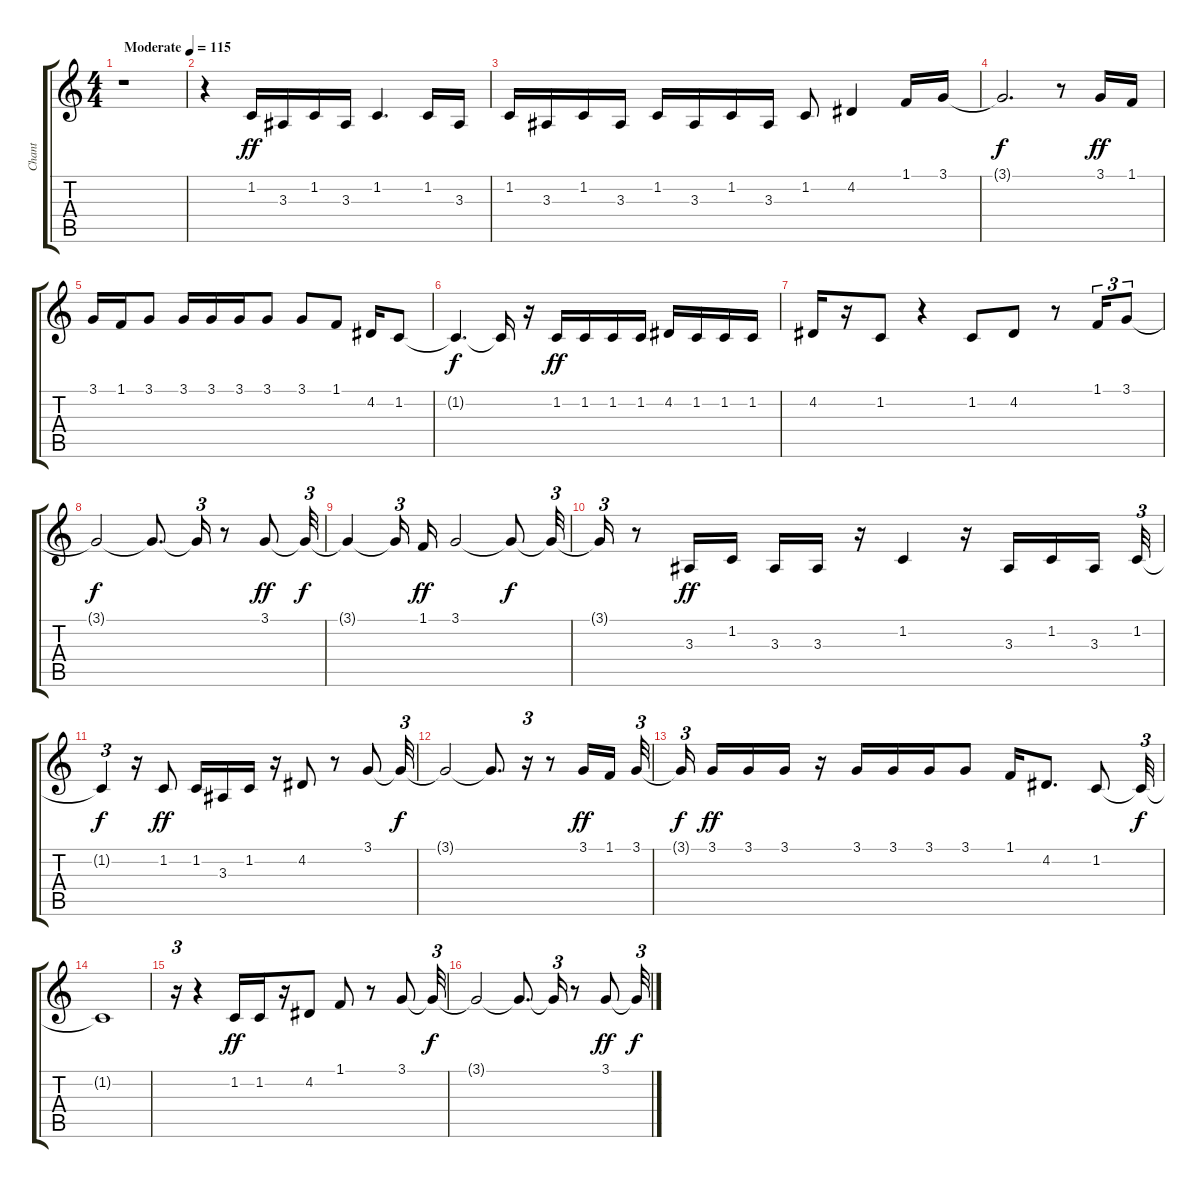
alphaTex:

\track ("Chant" "Chant") {instrument violin}
\staff {score tabs}
\tuning (E4 B3 G3 D3 A2 E2) {hide}
\ts (4 4)
\tempo (115 "Moderate")
\clef g2
\ks c
r.1{dy ff instrument violin} |
r.4 1.2.16 3.3.16 1.2.16 3.3.16 1.2.4{d} 1.2.16 3.3.16 |
1.2.16 3.3.16 1.2.16 3.3.16 1.2.16 3.3.16 1.2.16 3.3.16 1.2.8 4.2.4 1.1.16 3.1.16 |
3.1{t}.2{d dy f} r.8 3.1.16{dy ff} 1.1.16 |
3.1.16 1.1.16 3.1.8 3.1.16 3.1.16 3.1.16 3.1.8 3.1.8 1.1.8 4.2.16 1.2.8 |
1.2{t}.4{d dy f} 1.2{t}.16 r.16 1.2.16{dy ff} 1.2.16 1.2.16 1.2.16 4.2.16 1.2.16 1.2.16 1.2.16 |
4.2.16 r.16 1.2.8 r.4 1.2.8 4.2.8 r.8 1.1.16{tu (3 2)} 3.1.8{tu (3 2)} |
3.1{t}.2{dy f} 3.1{t}.8{d} 3.1{t}.16{tu (3 2)} r.8 3.1.8{dy ff} 3.1{t}.32{tu (3 2) dy f} |
3.1{t}.4 3.1{t}.16{tu (3 2)} 1.1.16{dy ff} 3.1.2 3.1{t}.8{dy f} 3.1{t}.32{tu (3 2)} |
3.1{t}.16{tu (3 2)} r.8 3.3.16{dy ff} 1.2.16 3.3.16 3.3.16 r.16 1.2.4 r.16 3.3.16 1.2.16 3.3.16 1.2.32{tu (3 2)} |
1.2{t}.4{tu (3 2) dy f} r.16 1.2.8{dy ff} 1.2.16 3.3.16 1.2.16 r.16 4.2.8 r.8 3.1.8 3.1{t}.32{tu (3 2) dy f} |
3.1{t}.2 3.1{t}.8{d} r.16{tu (3 2)} r.8 3.1.16{dy ff} 1.1.16 3.1.32{tu (3 2)} |
3.1{t}.16{tu (3 2) dy f} 3.1.16{dy ff} 3.1.16 3.1.16 r.16 3.1.16 3.1.16 3.1.16 3.1.8 1.1.16 4.2.8{d} 1.2.8 1.2{t}.32{tu (3 2) dy f} |
1.2{t}.1 |
r.16{tu (3 2)} r.4 1.2.16{dy ff} 1.2.16 r.16 4.2.8 1.1.8 r.8 3.1.8 3.1{t}.32{tu (3 2) dy f} |
3.1{t}.2 3.1{t}.8{d} 3.1{t}.16{tu (3 2)} r.8 3.1.8{dy ff} 3.1{t}.32{tu (3 2) dy f}
